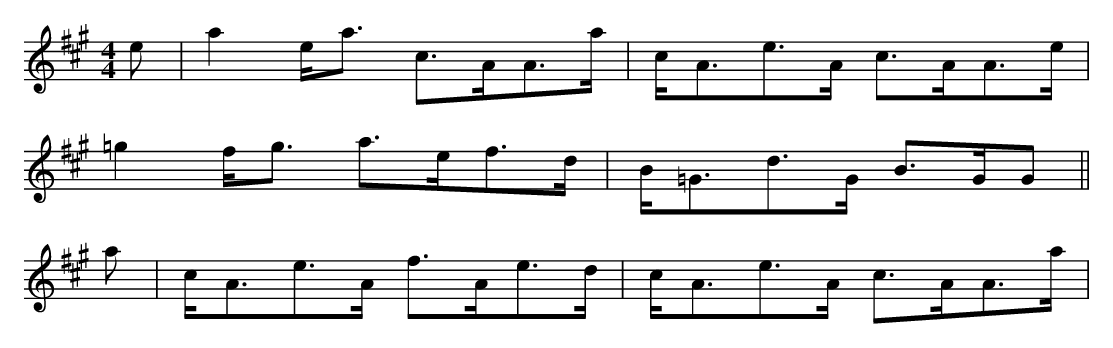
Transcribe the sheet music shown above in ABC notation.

X:1
M:4/4
K:A
e|a2 e<a c>AA>a|c<Ae>A c>AA>e|
=g2 f<g a>ef>d|B<=Gd>G B>GG||
a|c<Ae>A f>Ae>d|c<Ae>A c>AA>a|
